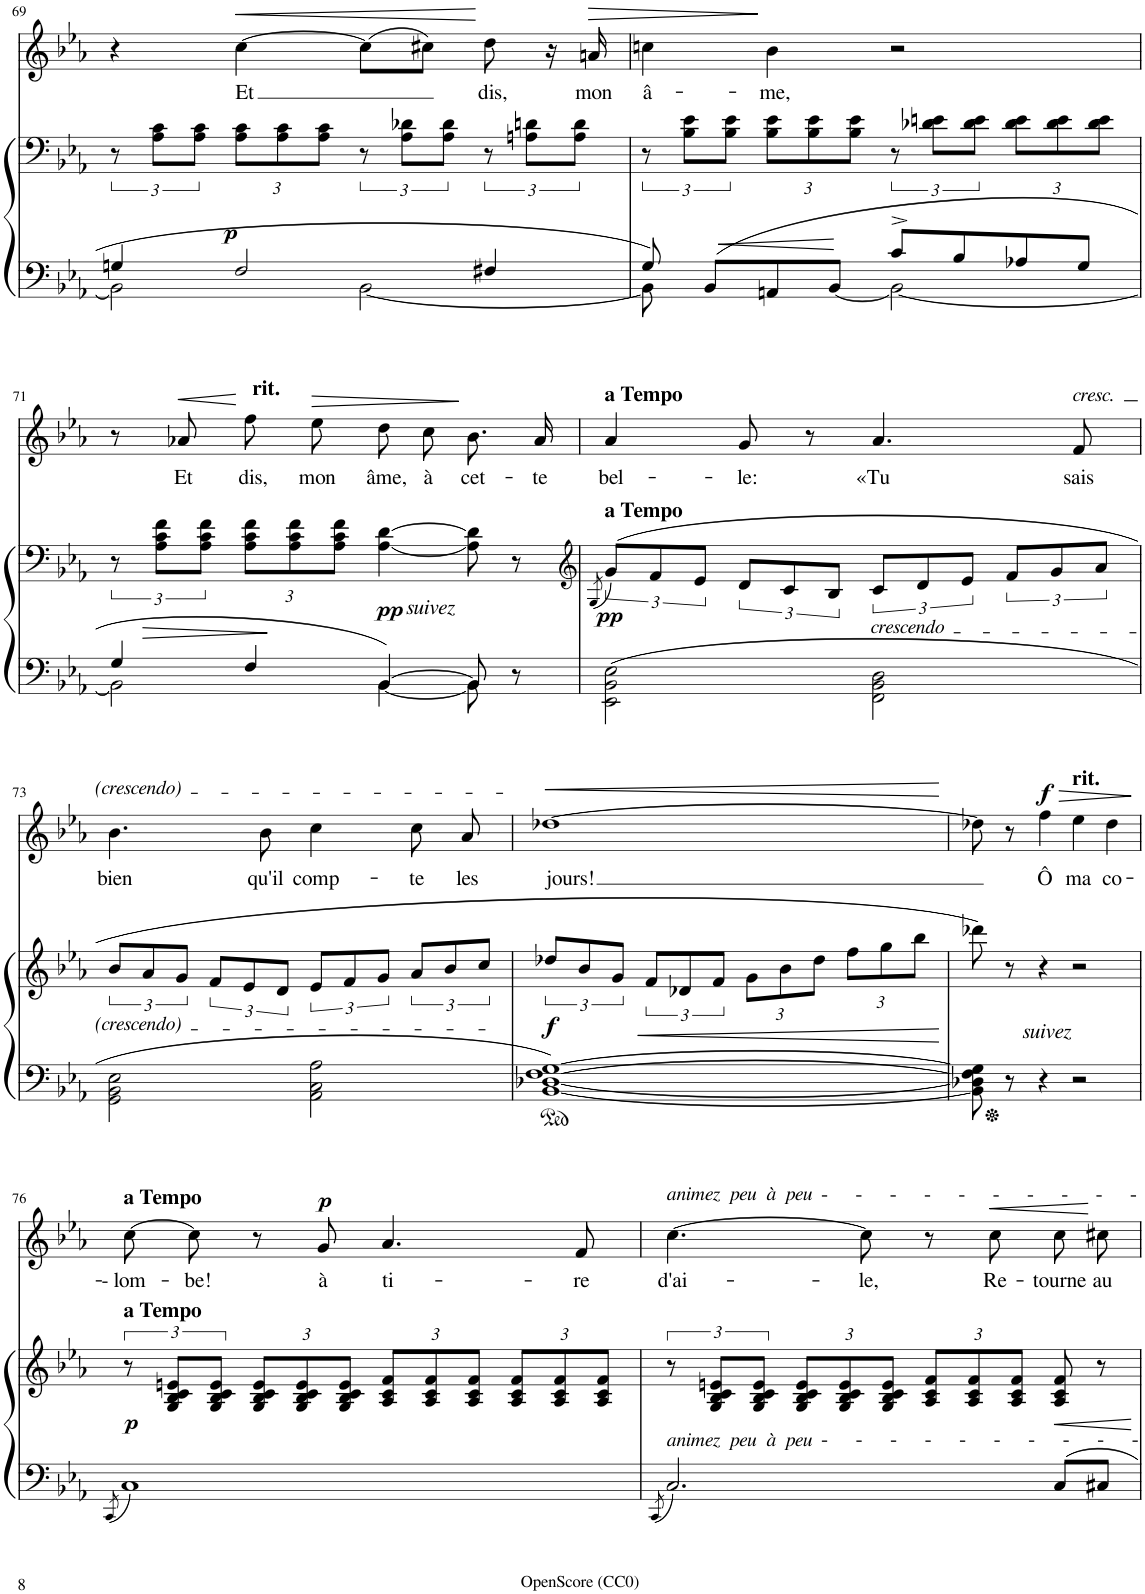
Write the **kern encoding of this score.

**kern	**kern	**dynam	**kern	**text	**dynam
*part2	*part2	*part2	*part1	*part1	*part1
*staff3	*staff2	*staff2/3	*staff1	*staff1	*staff1
*I"Piano	*	*	*I"Chant Voice	*	*
*I'Pno	*	*	*	*	*
!!LO:PB:g=z
*clefF4	*clefF4	*	*clefG2	*	*
*k[b-e-a-]	*k[b-e-a-]	*	*k[b-e-a-]	*	*
*M4/4	*M4/4	*	*M4/4	*	*
*met(c)	*met(c)	*	*met(c)	*	*
=69	=69	=69	=69	=69	=69
*^	*	*	*	*	*
4Gn/	2BB-\]	12r	.	4r	.	.
.	.	12A-\ 12c\L	.	.	.	.
.	.	12A-\ 12c\J	.	.	.	.
*	*	*Xbrackettup	*	*	*	*
!	!	!	!LO:DY:a=2	!	!LO:LY:b	!LO:HP:b
2F/	.	12A-\ 12c\L	p	[4cc\	Et	<
.	.	12A-\ 12c\	.	.	.	.
.	.	12A-\ 12c\J	.	.	.	.
*	*	*brackettup	*	*	*	*
.	[2BB-\	12r	.	(8cc\L]	.	.
.	.	12A-\ 12d-X\L	.	.	.	.
.	.	.	.	8cc#X\J)	.	.
.	.	12A-\ 12d-\J	.	.	.	.
!	!	!	!	!	!LO:LY:b	!
4F#X/	.	12r	.	8dd\	dis,	[
.	.	12An\ 12dn\L	.	.	.	.
.	.	.	.	16r	.	.
.	.	12A\ 12d\J	.	.	.	.
!	!	!	!	!	!LO:LY:b	!LO:HP:b
.	.	.	.	16an/	mon	>
=70	=70	=70	=70	=70	=70	=70
!	!	!	!	!	!LO:LY:b	!
8G/	8BB-\]	12r	.	4ccn\	â-	.
.	.	12B-\ 12e-\L	.	.	.	.
8BB-/L	8ryy	.	.	.	.	.
.	.	12B-\ 12e-\J	.	.	.	.
*	*	*Xbrackettup	*	*	*	*
!	!	!	!	!	!LO:LY:b	!
8AAn/	4ryy	12B-\ 12e-\L	.	4b-\	-me,	]
.	.	12B-\ 12e-\	.	.	.	.
[<8BB-/J	.	.	.	.	.	.
.	.	12B-\ 12e-\J	.	.	.	.
*	*	*brackettup	*	*	*	*
8c^/L	2BB-\_	12r	.	2r	.	.
.	.	12d-X\ 12en\L	.	.	.	.
8B-/	.	.	.	.	.	.
.	.	12d-\ 12e\J	.	.	.	.
*	*	*Xbrackettup	*	*	*	*
8A-X/	.	12d-\ 12e\L	.	.	.	.
.	.	12d-\ 12e\	.	.	.	.
8G/J	.	.	.	.	.	.
.	.	12d-\ 12e\J	.	.	.	.
!!LO:LB:g=z
=71	=71	=71	=71	=71	=71	=71
*	*	*brackettup	*	*	*	*
4G/	2BB-\]	12r	.	8r	.	.
.	.	12A-\ 12c\ 12f\L	.	.	.	.
!	!	!	!	!	!LO:LY:b	!LO:HP:b
.	.	.	.	8a-X/	Et	<
.	.	12A-\ 12c\ 12f\J	.	.	.	.
*	*	*Xbrackettup	*	*	*	*
!	!	!	!	!LO:TX:a:B:t=rit.	!	!
!	!	!	!	!	!LO:LY:b	!
4F/	.	12A-\ 12c\ 12f\L	.	8ff\	dis,	[
.	.	12A-\ 12c\ 12f\	.	.	.	.
!	!	!	!	!	!LO:LY:b	!LO:HP:b
.	.	.	.	8ee-\	mon	>
.	.	12A-\ 12c\ 12f\J	.	.	.	.
!	!	!LO:TX:b:i:t=suivez	!	!	!	!
!	!	!	!LO:DY:b	!	!LO:LY:b	!
[4BB-/	[4BB-\	[4A-\ [4d\	pp	8dd\	âme,	.
!	!	!	!	!	!LO:LY:b	!
.	.	.	.	8cc\	à	.
!	!	!	!	!	!LO:LY:b	!
8BB-/]	8BB-\]	8A-\] 8d\]	.	8.b-\	cet-	]
8r	8ryy	8r	.	.	.	.
!	!	!	!	!	!LO:LY:b	!
.	.	.	.	16a-/	-te	.
*v	*v	*	*	*	*	*
=72	=72	=72	=72	=72	=72
*	*clefG2	*	*	*	*
.	(8qG/	.	.	.	.
*	*brackettup	*	*	*	*
!	!	!	!LO:TX:a:B:t=a Tempo	!	!
!	!LO:TX:a:B:t=a Tempo	!	!	!	!
!	!	!LO:DY:b	!	!LO:LY:b	!
2EE-\ 2BB-\ 2E-\	(12g/L)	pp	4a-/	bel-	.
.	12f/	.	.	.	.
.	12e-/J	.	.	.	.
!	!	!	!	!LO:LY:b	!
.	12d/L	.	8g/	-le:	.
.	12c/	.	.	.	.
.	.	.	8r	.	.
.	12B-/J	.	.	.	.
!	!LO:TX:b:i:t=crescendo	!	!	!	!
!	!	!	!	!LO:LY:b	!
2FF\ 2BB-\ 2D\	12c/L	.	4.a-/	«Tu	.
.	12d/	.	.	.	.
.	12e-/J	.	.	.	.
.	12f/L	.	.	.	.
.	12g/	.	.	.	.
!	!	!	!LO:TX:a:i:t=cresc.	!	!
!	!	!	!	!LO:LY:b	!
.	.	.	8f/	sais	.
.	12a-/J	.	.	.	.
!!LO:LB:g=z
=73	=73	=73	=73	=73	=73
!	!	!	!	!LO:LY:b	!
2GG\ 2BB-\ 2E-\	12b-/L	.	4.b-\	bien	.
.	12a-/	.	.	.	.
.	12g/J	.	.	.	.
.	12f/L	.	.	.	.
.	12e-/	.	.	.	.
!	!	!	!	!LO:LY:b	!
.	.	.	8b-\	qu'il	.
.	12d/J	.	.	.	.
!	!	!	!	!LO:LY:b	!
2AA-\ 2C\ 2A-\	12e-/L	.	4cc\	comp-	.
.	12f/	.	.	.	.
.	12g/J	.	.	.	.
!	!	!	!	!LO:LY:b	!
.	12a-/L	.	8cc\	-te	.
.	12b-/	.	.	.	.
!	!	!	!	!LO:LY:b	!
.	.	.	8a-/	les	.
.	12cc/J	.	.	.	.
=74	=74	=74	=74	=74	=74
!	!	!LO:DY:b	!	!LO:LY:b	!LO:HP:b
[1BB- [<1D-X [>1F [1G	12dd-X/L	f	[1dd-X	jours!	<
.	12b-/	.	.	.	.
.	12g/J	.	.	.	.
!	!	!LO:HP:b	!	!	!
.	12f/L	<	.	.	.
.	12d-X/	.	.	.	.
.	12f/J	.	.	.	.
*	*Xbrackettup	*	*	*	*
.	12g\L	.	.	.	.
.	12b-\	.	.	.	.
.	12dd-\J	.	.	.	.
.	12ff\L	.	.	.	.
.	12gg\	.	.	.	.
.	12bb-\J	.	.	.	.
.	.	[	.	.	[
=75	=75	=75	=75	=75	=75
8BB-\] 8D-X\] 8F\] 8G\]	8ddd-X\)	.	8dd-X\]	.	.
!	!LO:TX:b:i:t=suivez	!	!	!	!
8r	8r	.	8r	.	.
!	!	!	!	!LO:LY:b	!LO:HP:b
!	!	!	!	!	!LO:DY:n=1:a
4r	4r	.	4ff\	Ô	> f
!	!	!	!LO:TX:a:B:t=rit.	!	!
!	!	!	!	!LO:LY:b	!
2r	2r	.	4ee-\	ma	.
!	!	!	!	!LO:LY:b	!
.	.	.	4dd-\	co-	.
.	.	.	.	.	]
!!LO:LB:g=z
=76	=76	=76	=76	=76	=76
8qCC/	.	.	.	.	.
*	*brackettup	*	*	*	*
!	!	!	!LO:TX:a:B:t=a Tempo	!	!
!	!LO:TX:a:B:t=a Tempo	!	!	!	!
!	!	!LO:DY:b	!	!LO:LY:b	!
1C	12r	p	[8cc\	-- lom-	.
.	12G/ 12B-/ 12c/ 12en/L	.	.	.	.
!	!	!	!	!LO:LY:b	!
.	.	.	8cc\]	-be!	.
.	12G/ 12B-/ 12c/ 12e/J	.	.	.	.
*	*Xbrackettup	*	*	*	*
.	12G/ 12B-/ 12c/ 12e/L	.	8r	.	.
.	12G/ 12B-/ 12c/ 12e/	.	.	.	.
!	!	!	!	!LO:LY:b	!LO:DY:a
.	.	.	8g/	à	p
.	12G/ 12B-/ 12c/ 12e/J	.	.	.	.
!	!	!	!	!LO:LY:b	!
.	12A-/ 12c/ 12f/L	.	4.a-/	ti-	.
.	12A-/ 12c/ 12f/	.	.	.	.
.	12A-/ 12c/ 12f/J	.	.	.	.
.	12A-/ 12c/ 12f/L	.	.	.	.
.	12A-/ 12c/ 12f/	.	.	.	.
!	!	!	!	!LO:LY:b	!
.	.	.	8f/	-re	.
.	12A-/ 12c/ 12f/J	.	.	.	.
=77	=77	=77	=77	=77	=77
8qCC/	.	.	.	.	.
*	*brackettup	*	*	*	*
!	!	!	!LO:TX:a:t=animez  peu  à  peu	!	!
!LO:TX:a:t=animez  peu  à  peu	!	!	!	!	!
!	!	!	!	!LO:LY:b	!
2.C/	12r	.	[4.cc\	d'ai-	.
.	12G/ 12B-/ 12c/ 12en/L	.	.	.	.
.	12G/ 12B-/ 12c/ 12e/J	.	.	.	.
*	*Xbrackettup	*	*	*	*
.	12G/ 12B-/ 12c/ 12e/L	.	.	.	.
.	12G/ 12B-/ 12c/ 12e/	.	.	.	.
!	!	!	!	!LO:LY:b	!
.	.	.	8cc\]	-le,	.
.	12G/ 12B-/ 12c/ 12e/J	.	.	.	.
.	12A-/ 12c/ 12f/L	.	8r	.	.
.	12A-/ 12c/ 12f/	.	.	.	.
!	!	!	!	!LO:LY:b	!LO:HP:b
.	.	.	8cc\	Re-	<
.	12A-/ 12c/ 12f/J	.	.	.	.
!	!	!	!	!LO:LY:b	!
8C/L	8A-/ 8c/ 8f/	.	8cc\	-tourne	.
!	!	!	!	!LO:LY:b	!
8C#X/J	8r	.	8cc#X\	au	[
=	=	=	=	=	=
*-	*-	*-	*-	*-	*-
